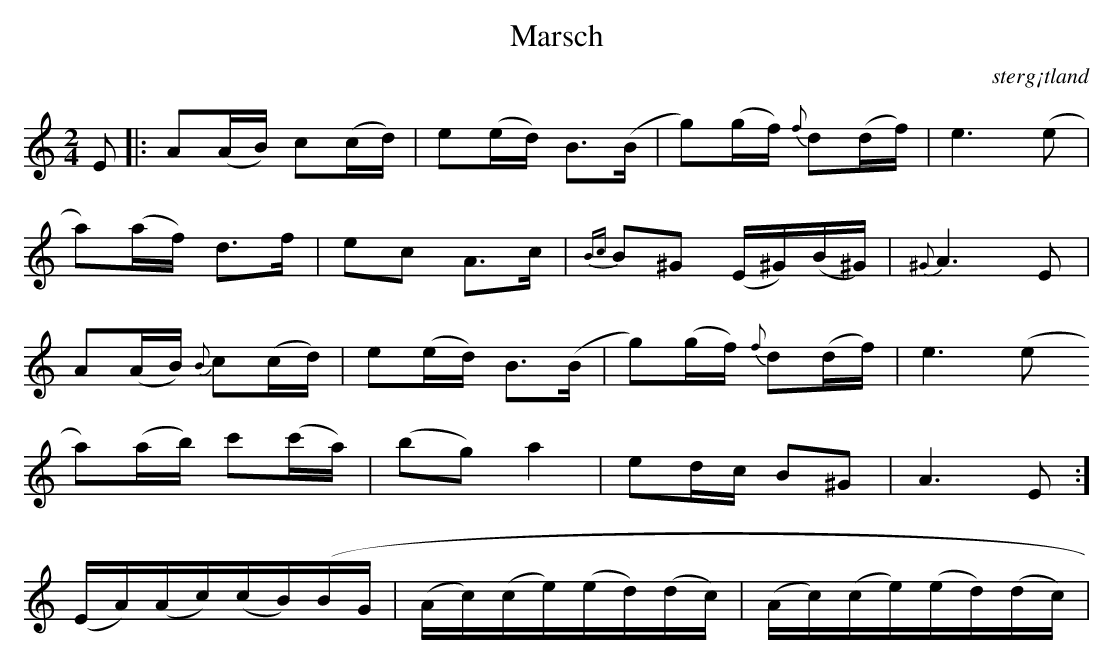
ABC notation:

X:1
T:Marsch
O: sterg¡tland
M: 2/4
L: 1/16
K: Am
E2 |: A2(AB) c2(cd) | e2(ed) B3(B | g2)(gf){f} d2(df) | e6 (e2 |
a2)(af) d3f | e2c2 A3c |{Bc} B2^G2 (E^G)(B^G)|{^G} A6 E2 |
A2(AB){B} c2(cd) | e2(ed) B3(B | g2)(gf){f} d2(df) | e6 (e2
a2)(ab) c'2(c'a) | (b2g2) a4 | e2dc B2^G2| A6 E2:]
(EA)(Ac)(cB)(BG^)|(Ac)(ce)(ed)(dc)|(Ac)(ce)(ed)(dc)|
